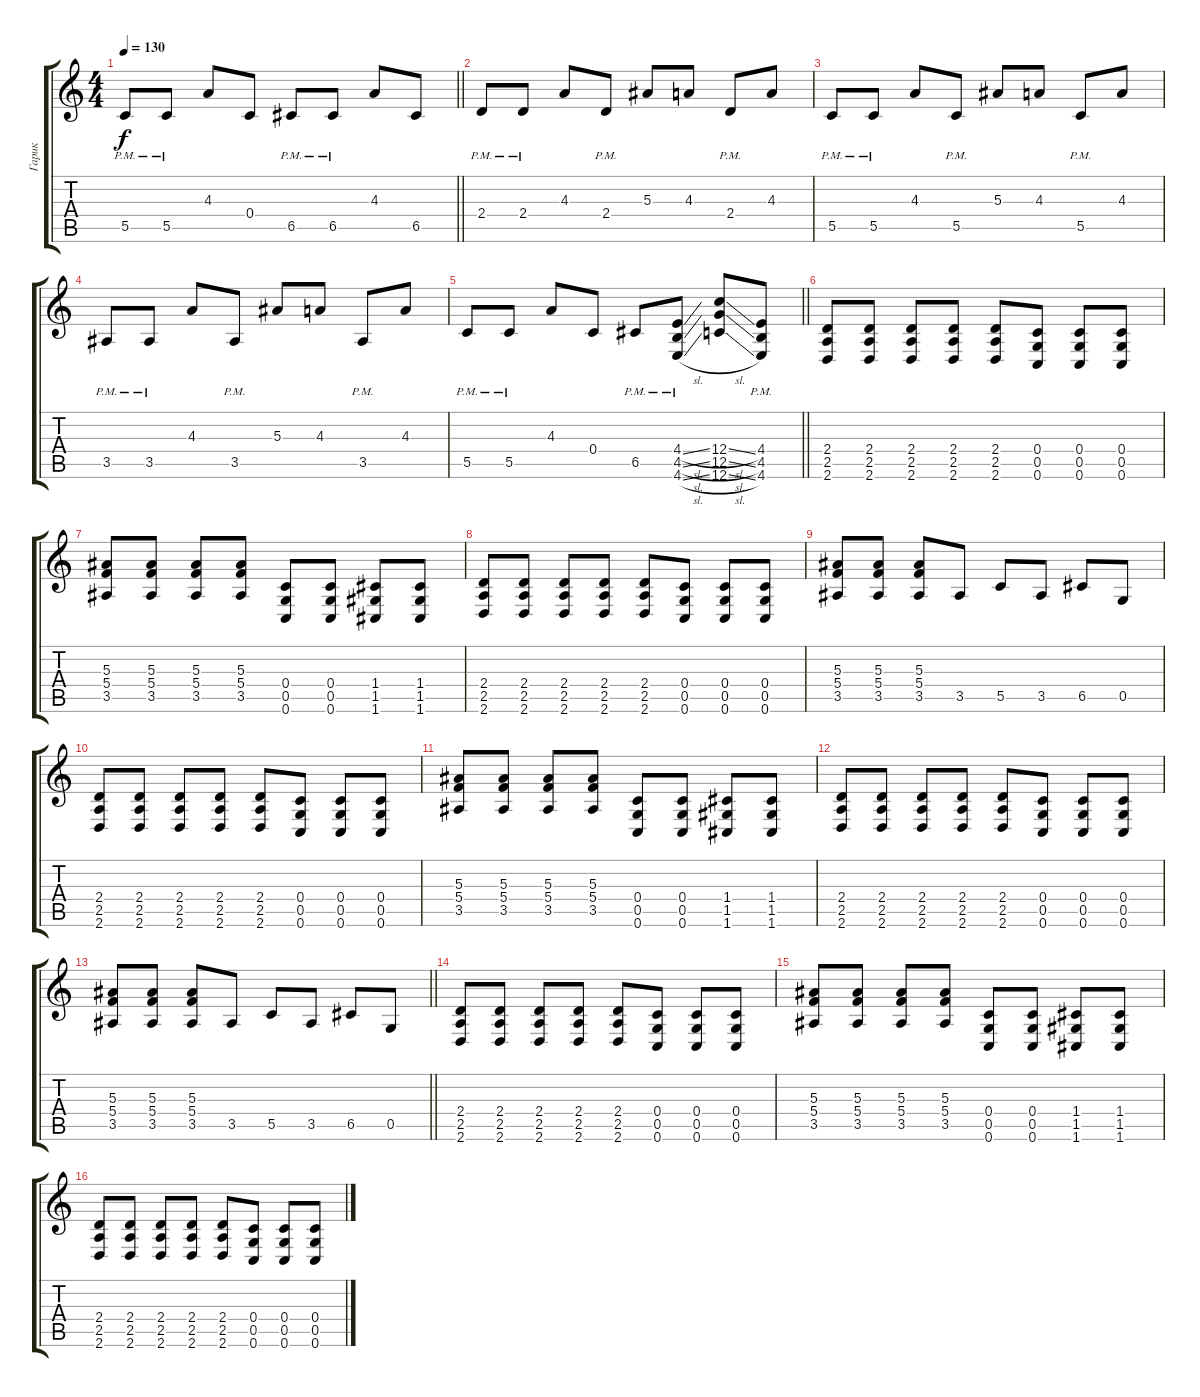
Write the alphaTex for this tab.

\track ("Гарик" "Гарик") {instrument distortionguitar}
\staff {score tabs}
\tuning (D4 A3 F3 C3 G2 C2) {hide}
\ts (4 4)
\tempo 130
\clef g2
\barLineRight lightlight
\ks c
5.5{pm}.8{dy f} 5.5{pm}.8 4.3.8 0.4.8 6.5{pm}.8 6.5{pm}.8 4.3.8 6.5.8 |
2.4{pm}.8 2.4{pm}.8 4.3.8 2.4{pm}.8 5.3.8 4.3.8 2.4{pm}.8 4.3.8 |
5.5{pm}.8 5.5{pm}.8 4.3.8 5.5{pm}.8 5.3.8 4.3.8 5.5{pm}.8 4.3.8 |
3.5{pm}.8 3.5{pm}.8 4.3.8 3.5{pm}.8 5.3.8 4.3.8 3.5{pm}.8 4.3.8 |
\barLineRight lightlight
5.5{pm}.8 5.5{pm}.8 4.3.8 0.4.8 6.5{pm}.8 (4.4{sl} 4.5{sl pm} 4.6{sl}).8 (12.4{sl} 12.5{sl} 12.6{sl}).8 (4.4 4.5{pm} 4.6).8 |
(2.4 2.5 2.6).8 (2.4 2.5 2.6).8 (2.4 2.5 2.6).8 (2.4 2.5 2.6).8 (2.4 2.5 2.6).8 (0.4 0.5 0.6).8 (0.4 0.5 0.6).8 (0.4 0.5 0.6).8 |
(5.3 5.4 3.5).8 (5.3 5.4 3.5).8 (5.3 5.4 3.5).8 (5.3 5.4 3.5).8 (0.4 0.5 0.6).8 (0.4 0.5 0.6).8 (1.4 1.5 1.6).8 (1.4 1.5 1.6).8 |
(2.4 2.5 2.6).8 (2.4 2.5 2.6).8 (2.4 2.5 2.6).8 (2.4 2.5 2.6).8 (2.4 2.5 2.6).8 (0.4 0.5 0.6).8 (0.4 0.5 0.6).8 (0.4 0.5 0.6).8 |
(5.3 5.4 3.5).8 (5.3 5.4 3.5).8 (5.3 5.4 3.5).8 3.5.8 5.5.8 3.5.8 6.5.8 0.5.8 |
(2.4 2.5 2.6).8 (2.4 2.5 2.6).8 (2.4 2.5 2.6).8 (2.4 2.5 2.6).8 (2.4 2.5 2.6).8 (0.4 0.5 0.6).8 (0.4 0.5 0.6).8 (0.4 0.5 0.6).8 |
(5.3 5.4 3.5).8 (5.3 5.4 3.5).8 (5.3 5.4 3.5).8 (5.3 5.4 3.5).8 (0.4 0.5 0.6).8 (0.4 0.5 0.6).8 (1.4 1.5 1.6).8 (1.4 1.5 1.6).8 |
(2.4 2.5 2.6).8 (2.4 2.5 2.6).8 (2.4 2.5 2.6).8 (2.4 2.5 2.6).8 (2.4 2.5 2.6).8 (0.4 0.5 0.6).8 (0.4 0.5 0.6).8 (0.4 0.5 0.6).8 |
\barLineRight lightlight
(5.3 5.4 3.5).8 (5.3 5.4 3.5).8 (5.3 5.4 3.5).8 3.5.8 5.5.8 3.5.8 6.5.8 0.5.8 |
(2.4 2.5 2.6).8 (2.4 2.5 2.6).8 (2.4 2.5 2.6).8 (2.4 2.5 2.6).8 (2.4 2.5 2.6).8 (0.4 0.5 0.6).8 (0.4 0.5 0.6).8 (0.4 0.5 0.6).8 |
(5.3 5.4 3.5).8 (5.3 5.4 3.5).8 (5.3 5.4 3.5).8 (5.3 5.4 3.5).8 (0.4 0.5 0.6).8 (0.4 0.5 0.6).8 (1.4 1.5 1.6).8 (1.4 1.5 1.6).8 |
(2.4 2.5 2.6).8 (2.4 2.5 2.6).8 (2.4 2.5 2.6).8 (2.4 2.5 2.6).8 (2.4 2.5 2.6).8 (0.4 0.5 0.6).8 (0.4 0.5 0.6).8 (0.4 0.5 0.6).8
